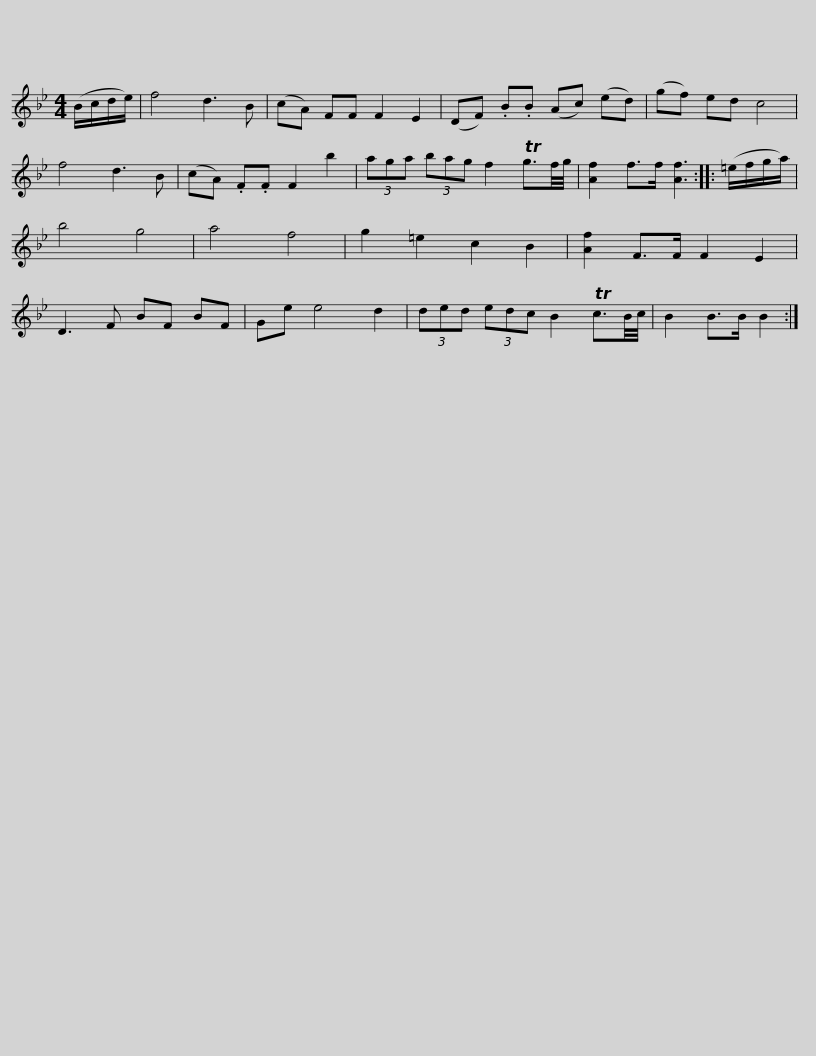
X:1
L:1/8
M:4/4
I:linebreak $
K:Bb
V:1 treble
V:1
 (B/c/d/e/) | f4 d3 B | (cA) FF F2 E2 | (DF) .B.B (Ac) (ed) | (gf) ed c4 | %5
 f4 d3 B | (cA) .F.F F2 b2 |$ (3aga (3bag f2 Tg3/2f/4g/4 | [Af]2 f>f [Af]3 :: (=e/f/g/a/) | %10
 b4 g4 | a4 f4 | g2 =e2 c2 B2 | [Af]2 F>F F2 E2 |$ D3 F BF BF | %15
 Ge e4 d2 | (3ded (3edc B2 Tc3/2B/4c/4 | B2 B>B B2 :| %18
